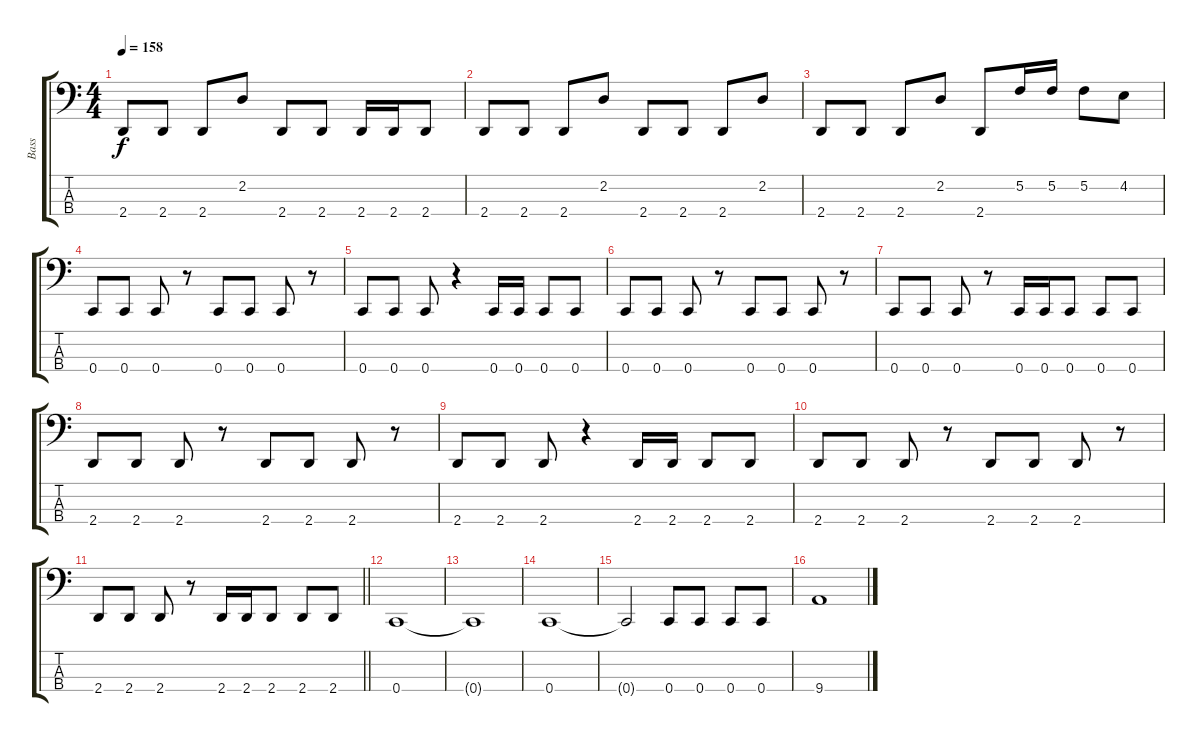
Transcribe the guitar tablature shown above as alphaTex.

\track ("Bass" "Bass") {instrument electricbasspick}
\staff {score tabs}
\tuning (F2 C2 G1 C1) {hide}
\ts (4 4)
\tempo 158
\clef f4
\ks c
2.4.8{dy f} 2.4.8 2.4.8 2.2.8 2.4.8 2.4.8 2.4.16 2.4.16 2.4.8 |
2.4.8 2.4.8 2.4.8 2.2.8 2.4.8 2.4.8 2.4.8 2.2.8 |
2.4.8 2.4.8 2.4.8 2.2.8 2.4.8 5.2.16 5.2.16 5.2.8 4.2.8 |
0.4.8 0.4.8 0.4.8 r.8 0.4.8 0.4.8 0.4.8 r.8 |
0.4.8 0.4.8 0.4.8 r.4 0.4.16 0.4.16 0.4.8 0.4.8 |
0.4.8 0.4.8 0.4.8 r.8 0.4.8 0.4.8 0.4.8 r.8 |
0.4.8 0.4.8 0.4.8 r.8 0.4.16 0.4.16 0.4.8 0.4.8 0.4.8 |
2.4.8 2.4.8 2.4.8 r.8 2.4.8 2.4.8 2.4.8 r.8 |
2.4.8 2.4.8 2.4.8 r.4 2.4.16 2.4.16 2.4.8 2.4.8 |
2.4.8 2.4.8 2.4.8 r.8 2.4.8 2.4.8 2.4.8 r.8 |
\barLineRight lightlight
2.4.8 2.4.8 2.4.8 r.8 2.4.16 2.4.16 2.4.8 2.4.8 2.4.8 |
\section ("" " ")
0.4.1 |
0.4{t}.1 |
0.4.1 |
0.4{t}.2 0.4.8 0.4.8 0.4.8 0.4.8 |
9.4.1
